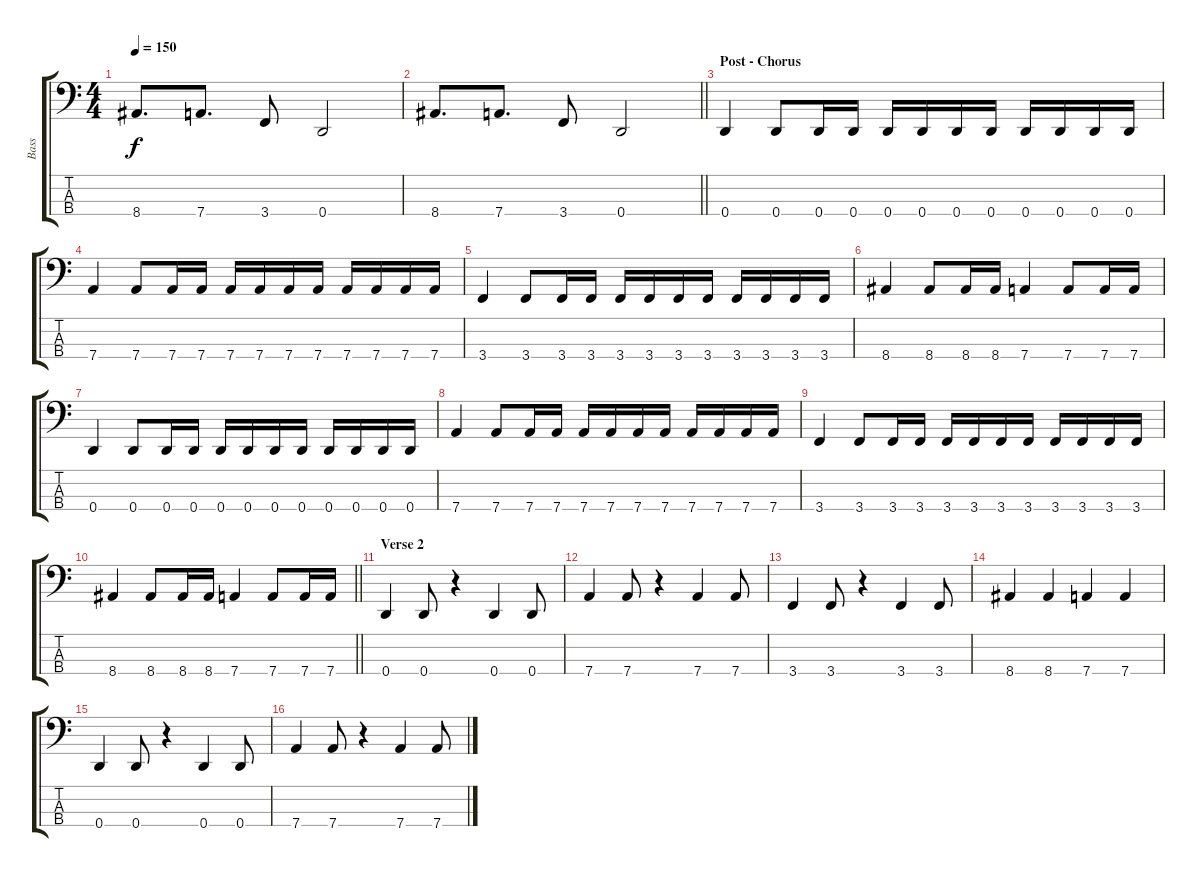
\track ("Bass" "Bass") {instrument electricbassfinger}
\staff {score tabs}
\tuning (G2 D2 A1 D1) {hide}
\ts (4 4)
\tempo 150
\clef f4
\ks c
8.4.8{d dy f} 7.4.8{d} 3.4.8 0.4.2 |
\barLineRight lightlight
8.4.8{d} 7.4.8{d} 3.4.8 0.4.2 |
\section ("" "Post - Chorus")
0.4.4 0.4.8 0.4.16 0.4.16 0.4.16 0.4.16 0.4.16 0.4.16 0.4.16 0.4.16 0.4.16 0.4.16 |
7.4.4 7.4.8 7.4.16 7.4.16 7.4.16 7.4.16 7.4.16 7.4.16 7.4.16 7.4.16 7.4.16 7.4.16 |
3.4.4 3.4.8 3.4.16 3.4.16 3.4.16 3.4.16 3.4.16 3.4.16 3.4.16 3.4.16 3.4.16 3.4.16 |
8.4.4 8.4.8 8.4.16 8.4.16 7.4.4 7.4.8 7.4.16 7.4.16 |
0.4.4 0.4.8 0.4.16 0.4.16 0.4.16 0.4.16 0.4.16 0.4.16 0.4.16 0.4.16 0.4.16 0.4.16 |
7.4.4 7.4.8 7.4.16 7.4.16 7.4.16 7.4.16 7.4.16 7.4.16 7.4.16 7.4.16 7.4.16 7.4.16 |
3.4.4 3.4.8 3.4.16 3.4.16 3.4.16 3.4.16 3.4.16 3.4.16 3.4.16 3.4.16 3.4.16 3.4.16 |
\barLineRight lightlight
8.4.4 8.4.8 8.4.16 8.4.16 7.4.4 7.4.8 7.4.16 7.4.16 |
\section ("" "Verse 2")
0.4.4 0.4.8 r.4 0.4.4 0.4.8 |
7.4.4 7.4.8 r.4 7.4.4 7.4.8 |
3.4.4 3.4.8 r.4 3.4.4 3.4.8 |
8.4.4 8.4.4 7.4.4 7.4.4 |
0.4.4 0.4.8 r.4 0.4.4 0.4.8 |
7.4.4 7.4.8 r.4 7.4.4 7.4.8
